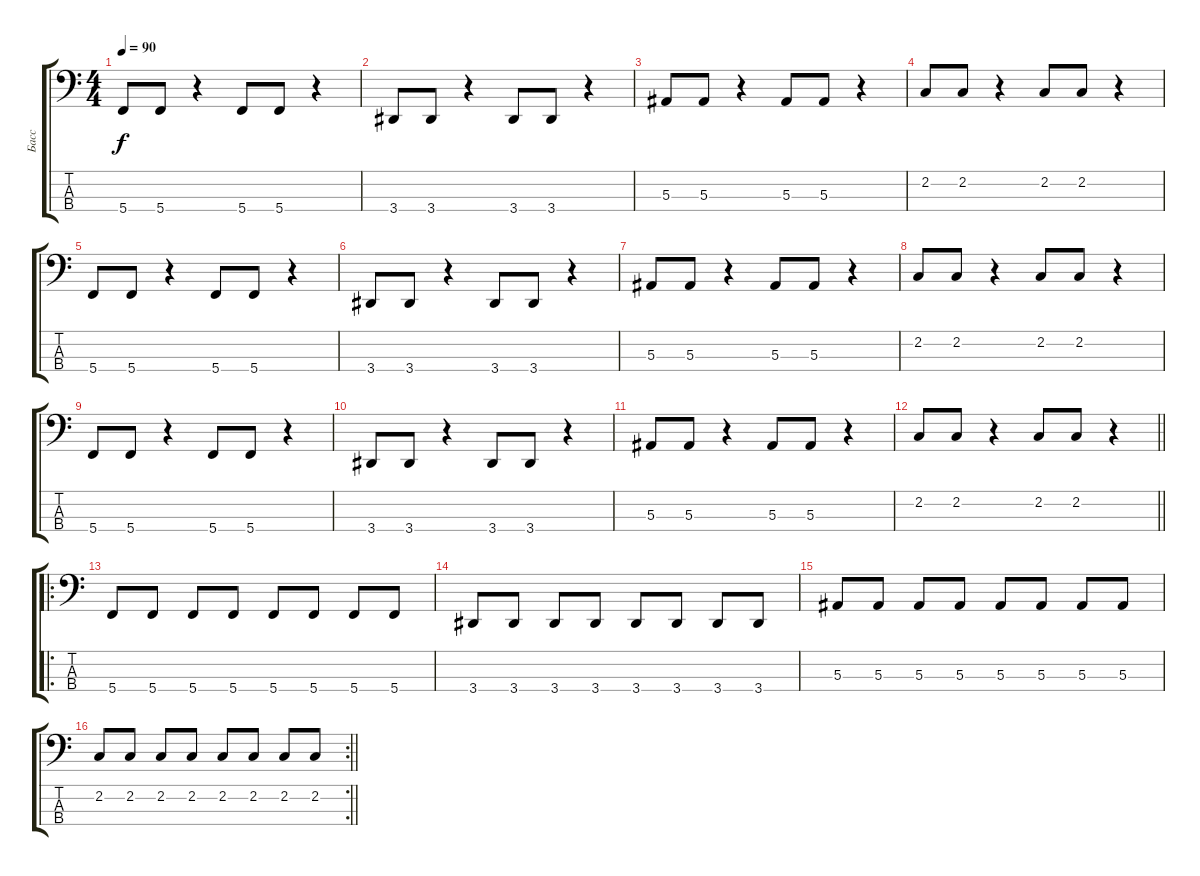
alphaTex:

\track ("Басс" "Басс") {instrument slapbass1}
\staff {score tabs}
\tuning (Eb2 Bb1 F1 C1) {hide}
\ts (4 4)
\tempo 90
\clef f4
\ks c
5.4.8{dy f} 5.4.8 r.4 5.4.8 5.4.8 r.4 |
3.4.8 3.4.8 r.4 3.4.8 3.4.8 r.4 |
5.3.8 5.3.8 r.4 5.3.8 5.3.8 r.4 |
2.2.8 2.2.8 r.4 2.2.8 2.2.8 r.4 |
5.4.8 5.4.8 r.4 5.4.8 5.4.8 r.4 |
3.4.8 3.4.8 r.4 3.4.8 3.4.8 r.4 |
5.3.8 5.3.8 r.4 5.3.8 5.3.8 r.4 |
2.2.8 2.2.8 r.4 2.2.8 2.2.8 r.4 |
5.4.8 5.4.8 r.4 5.4.8 5.4.8 r.4 |
3.4.8 3.4.8 r.4 3.4.8 3.4.8 r.4 |
5.3.8 5.3.8 r.4 5.3.8 5.3.8 r.4 |
\barLineRight lightlight
2.2.8 2.2.8 r.4 2.2.8 2.2.8 r.4 |
\ro
5.4.8 5.4.8 5.4.8 5.4.8 5.4.8 5.4.8 5.4.8 5.4.8 |
3.4.8 3.4.8 3.4.8 3.4.8 3.4.8 3.4.8 3.4.8 3.4.8 |
5.3.8 5.3.8 5.3.8 5.3.8 5.3.8 5.3.8 5.3.8 5.3.8 |
\rc 2
\barLineRight lightlight
2.2.8 2.2.8 2.2.8 2.2.8 2.2.8 2.2.8 2.2.8 2.2.8
